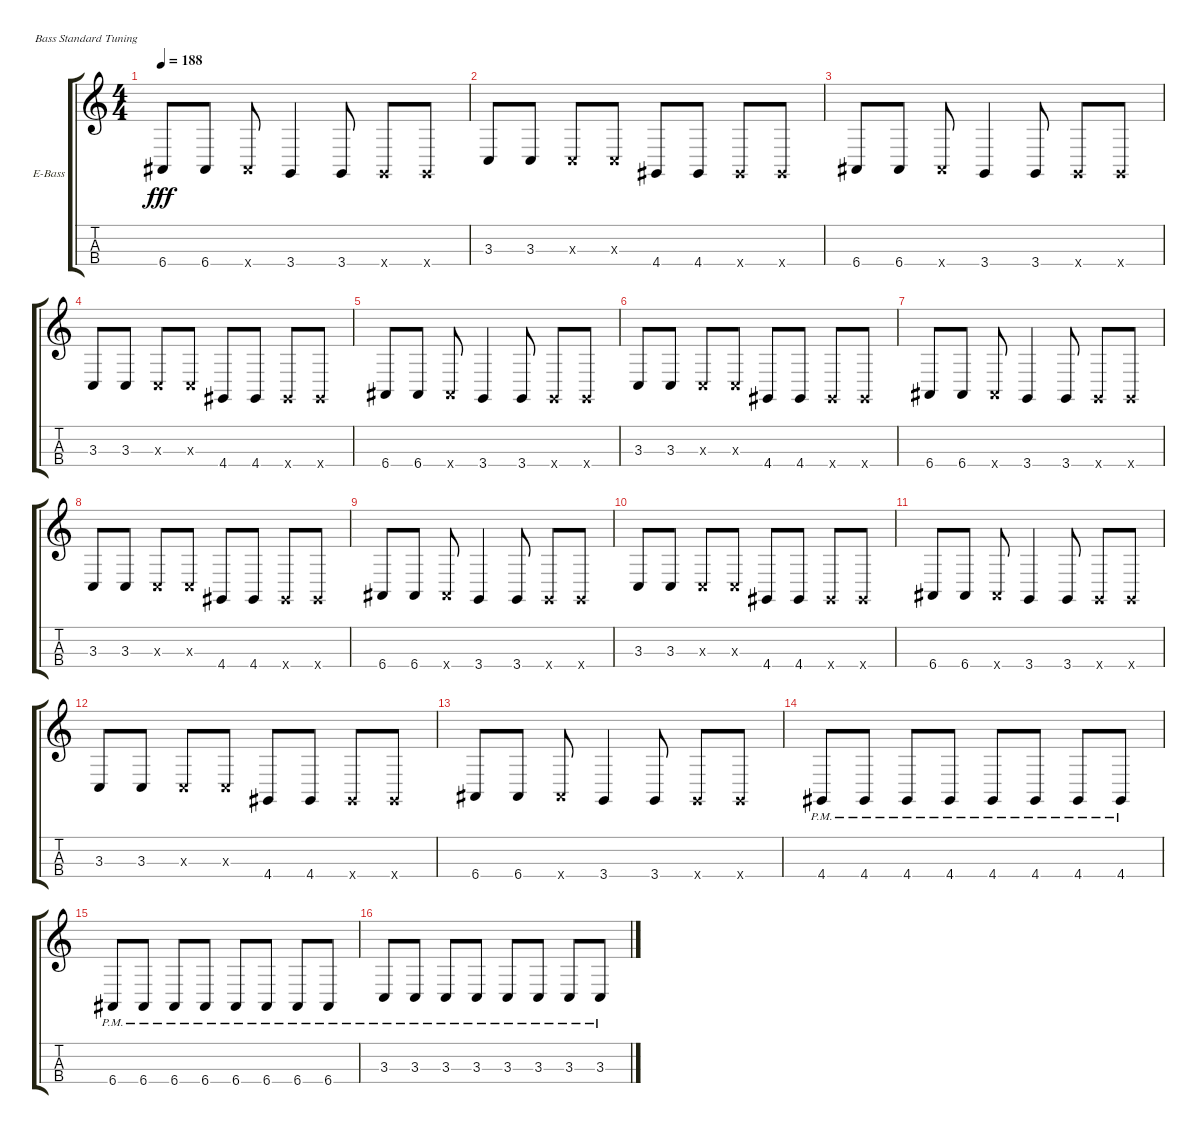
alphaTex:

\defaultSystemsLayout 4
\bracketExtendMode groupsimilarinstruments
\firstSystemTrackNameOrientation horizontal
\otherSystemsTrackNameOrientation horizontal
\track ("Кислый" "E-Bass") {instrument electricbassfinger}
\staff {score tabs}
\tuning (G2 D2 A1 E1)
\ts (4 4)
\tempo 188
\clef g2
\ks c
6.4.8{dy fff} 6.4.8 6.4{x}.8 3.4.4 3.4.8 3.4{x}.8 3.4{x}.8 |
3.3.8 3.3.8 3.3{x}.8 3.3{x}.8 4.4.8 4.4.8 4.4{x}.8 4.4{x}.8 |
6.4.8 6.4.8 6.4{x}.8 3.4.4 3.4.8 3.4{x}.8 3.4{x}.8 |
3.3.8 3.3.8 3.3{x}.8 3.3{x}.8 4.4.8 4.4.8 4.4{x}.8 4.4{x}.8 |
6.4.8 6.4.8 6.4{x}.8 3.4.4 3.4.8 3.4{x}.8 3.4{x}.8 |
3.3.8 3.3.8 3.3{x}.8 3.3{x}.8 4.4.8 4.4.8 4.4{x}.8 4.4{x}.8 |
6.4.8 6.4.8 6.4{x}.8 3.4.4 3.4.8 3.4{x}.8 3.4{x}.8 |
3.3.8 3.3.8 3.3{x}.8 3.3{x}.8 4.4.8 4.4.8 4.4{x}.8 4.4{x}.8 |
6.4.8 6.4.8 6.4{x}.8 3.4.4 3.4.8 3.4{x}.8 3.4{x}.8 |
3.3.8 3.3.8 3.3{x}.8 3.3{x}.8 4.4.8 4.4.8 4.4{x}.8 4.4{x}.8 |
6.4.8 6.4.8 6.4{x}.8 3.4.4 3.4.8 3.4{x}.8 3.4{x}.8 |
3.3.8 3.3.8 3.3{x}.8 3.3{x}.8 4.4.8 4.4.8 4.4{x}.8 4.4{x}.8 |
6.4.8 6.4.8 6.4{x}.8 3.4.4 3.4.8 3.4{x}.8 3.4{x}.8 |
4.4{pm}.8 4.4{pm}.8 4.4{pm}.8 4.4{pm}.8 4.4{pm}.8 4.4{pm}.8 4.4{pm}.8 4.4{pm}.8 |
6.4{pm}.8 6.4{pm}.8 6.4{pm}.8 6.4{pm}.8 6.4{pm}.8 6.4{pm}.8 6.4{pm}.8 6.4{pm}.8 |
3.3{pm}.8 3.3{pm}.8 3.3{pm}.8 3.3{pm}.8 3.3{pm}.8 3.3{pm}.8 3.3{pm}.8 3.3{pm}.8
